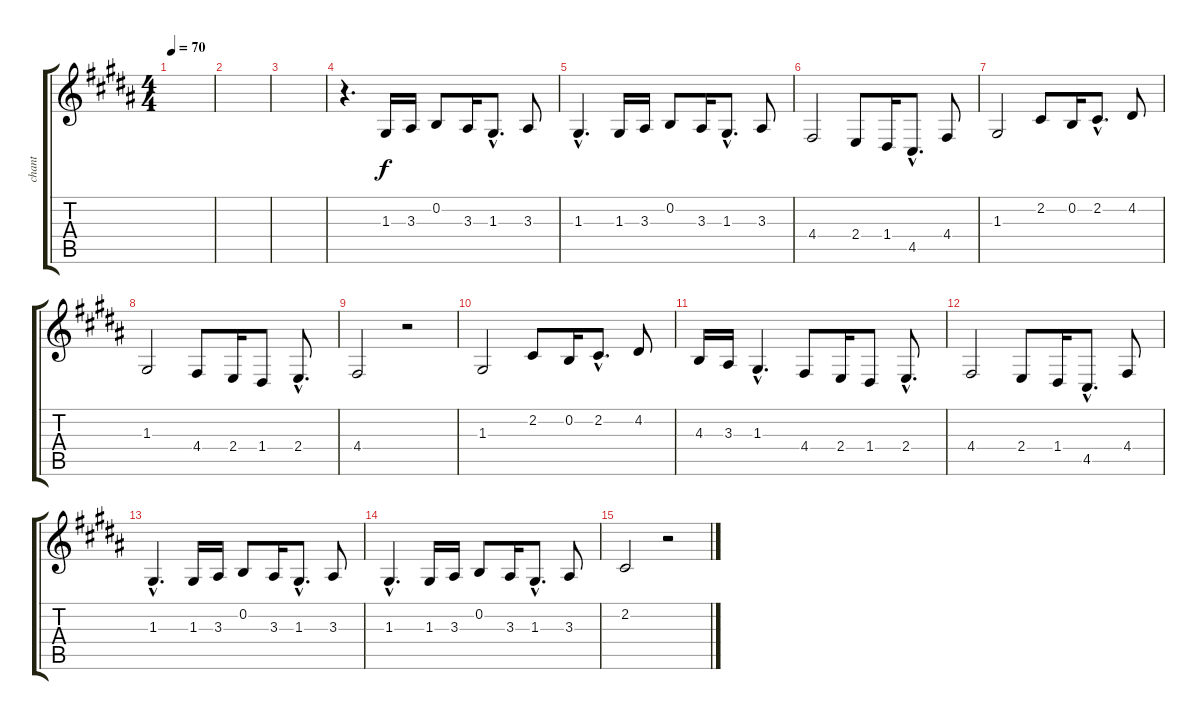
\track ("chant" "chant") {instrument lead6voice}
\staff {score tabs}
\tuning (E4 B3 G3 D3 A2 E2) {hide}
\ts (4 4)
\tempo 70
\clef g2
\ks g#minor
|
|
|
r.4{d} 1.3.16 3.3.16 0.2.8 3.3.16 1.3{hac}.8{d} 3.3.8 |
1.3{hac}.4{d} 1.3.16 3.3.16 0.2.8 3.3.16 1.3{hac}.8{d} 3.3.8 |
4.4.2 2.4.8 1.4.16 4.5{hac}.8{d} 4.4.8 |
1.3.2 2.2.8 0.2.16 2.2{hac}.8{d} 4.2.8 |
1.3.2 4.4.8 2.4.16 1.4.8 2.4{hac}.8{d} |
4.4.2 r.2 |
1.3.2 2.2.8 0.2.16 2.2{hac}.8{d} 4.2.8 |
4.3.16 3.3.16 1.3{hac}.4{d} 4.4.8 2.4.16 1.4.8 2.4{hac}.8{d} |
4.4.2 2.4.8 1.4.16 4.5{hac}.8{d} 4.4.8 |
1.3{hac}.4{d} 1.3.16 3.3.16 0.2.8 3.3.16 1.3{hac}.8{d} 3.3.8 |
1.3{hac}.4{d} 1.3.16 3.3.16 0.2.8 3.3.16 1.3{hac}.8{d} 3.3.8 |
2.2.2 r.2
